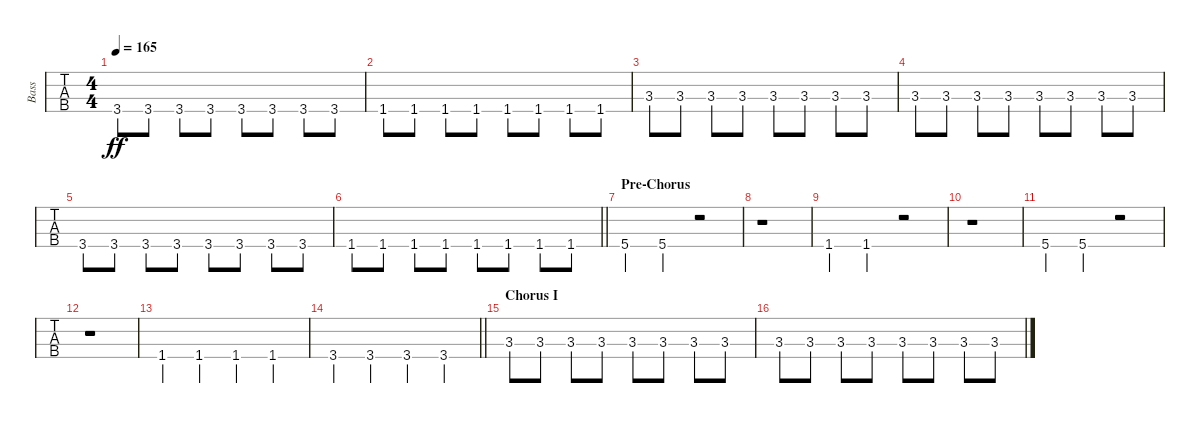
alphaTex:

\track ("Bass" "Bass") {instrument electricbasspick}
\staff {tabs}
\tuning (G2 D2 A1 E1) {hide}
\ts (4 4)
\tempo 165
\clef f4
\ks c
3.4.8{dy ff} 3.4.8 3.4.8 3.4.8 3.4.8 3.4.8 3.4.8 3.4.8 |
1.4.8 1.4.8 1.4.8 1.4.8 1.4.8 1.4.8 1.4.8 1.4.8 |
3.3.8 3.3.8 3.3.8 3.3.8 3.3.8 3.3.8 3.3.8 3.3.8 |
3.3.8 3.3.8 3.3.8 3.3.8 3.3.8 3.3.8 3.3.8 3.3.8 |
3.4.8 3.4.8 3.4.8 3.4.8 3.4.8 3.4.8 3.4.8 3.4.8 |
\barLineRight lightlight
1.4.8 1.4.8 1.4.8 1.4.8 1.4.8 1.4.8 1.4.8 1.4.8 |
\section ("" "Pre-Chorus")
5.4.4 5.4.4 r.2 |
r.1 |
1.4.4 1.4.4 r.2 |
r.1 |
5.4.4 5.4.4 r.2 |
r.1 |
1.4.4 1.4.4 1.4.4 1.4.4 |
\barLineRight lightlight
3.4.4 3.4.4 3.4.4 3.4.4 |
\section ("" "Chorus I")
3.3.8 3.3.8 3.3.8 3.3.8 3.3.8 3.3.8 3.3.8 3.3.8 |
3.3.8 3.3.8 3.3.8 3.3.8 3.3.8 3.3.8 3.3.8 3.3.8
